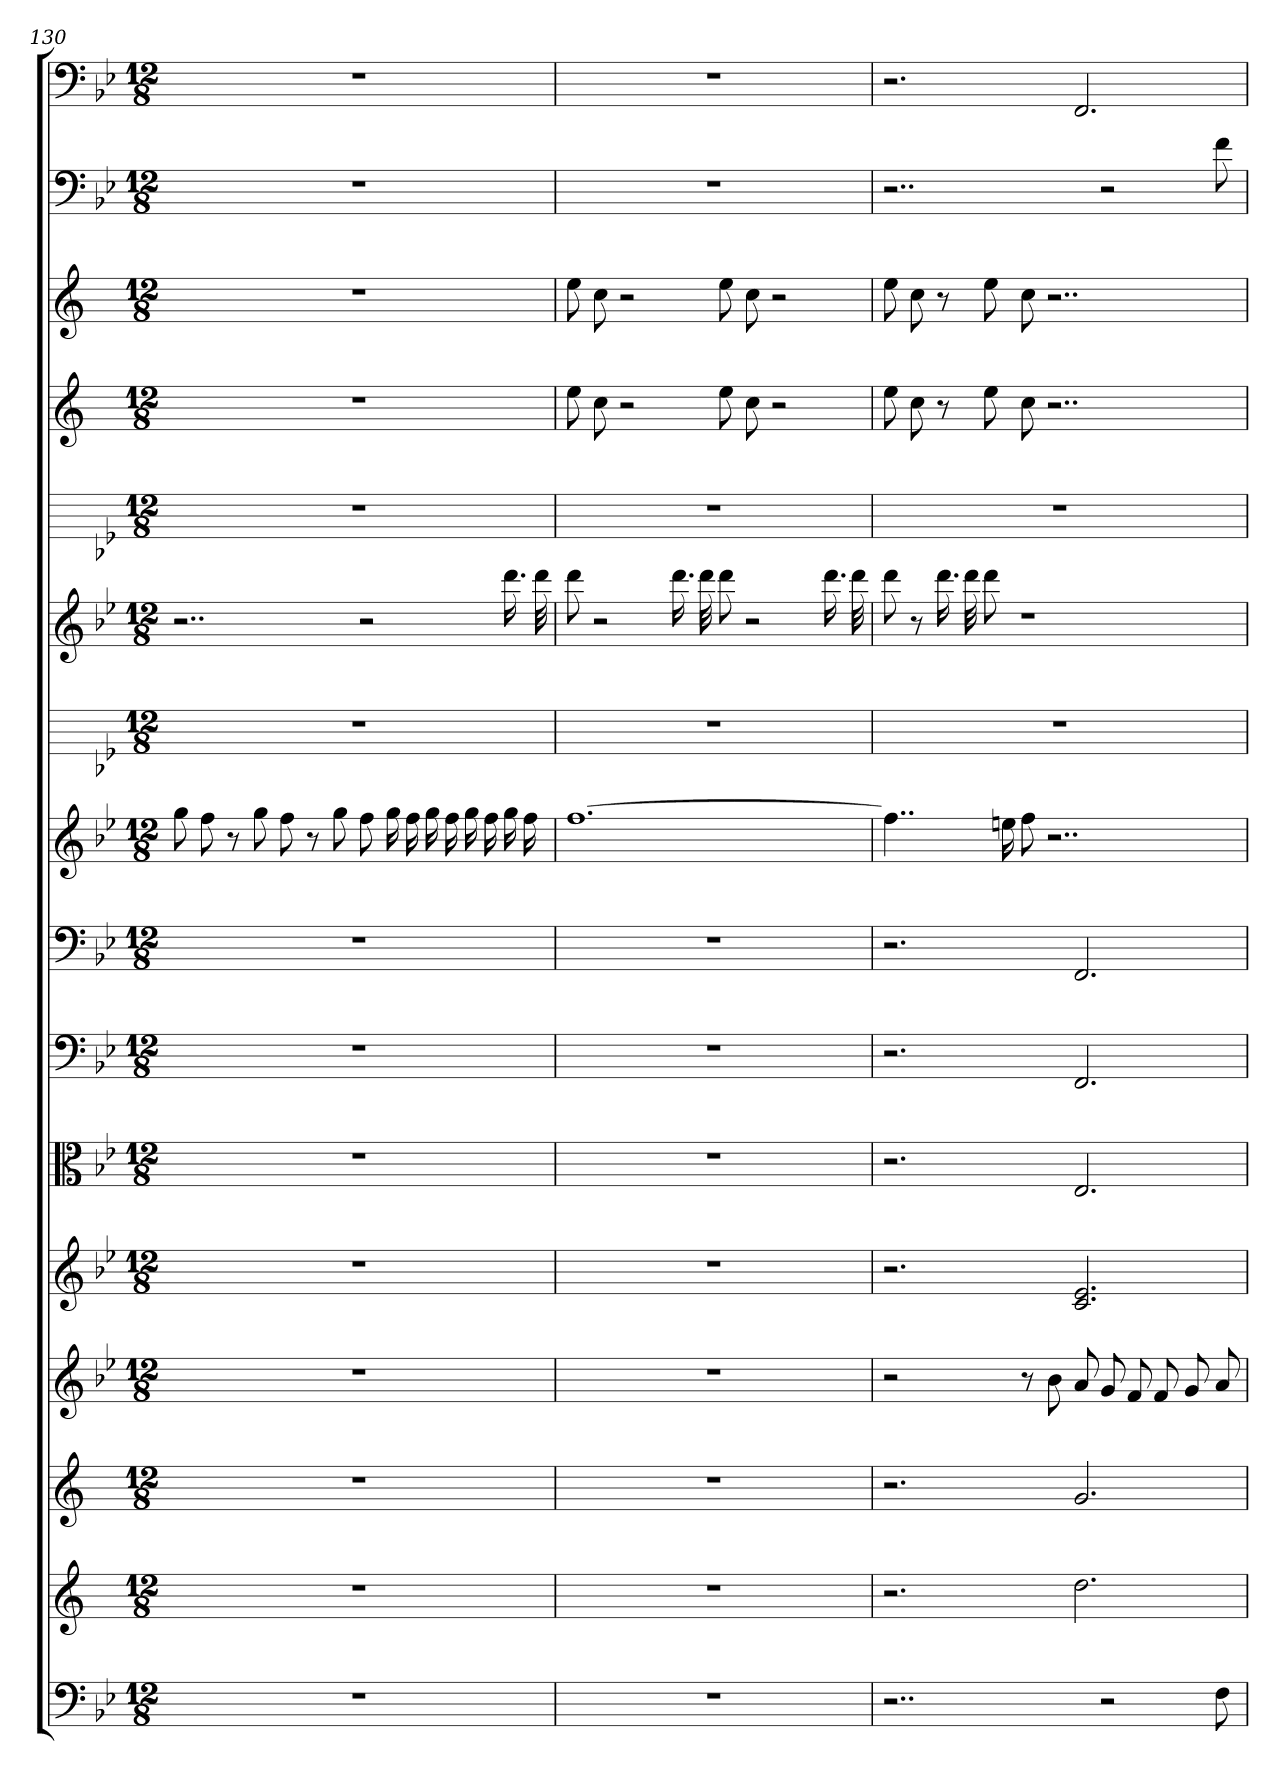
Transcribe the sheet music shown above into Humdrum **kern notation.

**kern	**kern	**kern	**kern	**kern	**kern	**kern	**kern	**kern	**kern	**kern	**kern	**kern	**kern	**kern	**kern
*part16	*part15	*part14	*part13	*part12	*part11	*part10	*part9	*part8	*part7	*part6	*part5	*part4	*part3	*part2	*part1
*staff16	*staff15	*staff14	*staff13	*staff12	*staff11	*staff10	*staff9	*staff8	*staff7	*staff6	*staff5	*staff4	*staff3	*staff2	*staff1
*clefF4	*	*	*	*	*clefC3	*clefF4	*clefF4	*	*	*	*	*	*	*clefF4	*clefF4
*k[b-e-]	*k[]	*k[]	*k[b-e-]	*k[b-e-]	*k[b-e-]	*k[b-e-]	*k[b-e-]	*k[b-e-]	*k[b-e-]	*k[b-e-]	*k[b-e-]	*k[]	*k[]	*k[b-e-]	*k[b-e-]
*B-:	*	*	*B-:	*B-:	*B-:	*B-:	*B-:	*B-:	*B-:	*B-:	*B-:	*	*	*B-:	*B-:
*M12/8	*M12/8	*M12/8	*M12/8	*M12/8	*M12/8	*M12/8	*M12/8	*M12/8	*M12/8	*M12/8	*M12/8	*M12/8	*M12/8	*M12/8	*M12/8
=130	=130	=130	=130	=130	=130	=130	=130	=130	=130	=130	=130	=130	=130	=130	=130
1.r	1.r	1.r	1.r	1.r	1.r	1.r	1.r	8gg	1.r	2..r	1.r	1.r	1.r	1.r	1.r
.	.	.	.	.	.	.	.	8ff	.	.	.	.	.	.	.
.	.	.	.	.	.	.	.	8r	.	.	.	.	.	.	.
.	.	.	.	.	.	.	.	8gg	.	.	.	.	.	.	.
.	.	.	.	.	.	.	.	8ff	.	.	.	.	.	.	.
.	.	.	.	.	.	.	.	8r	.	.	.	.	.	.	.
.	.	.	.	.	.	.	.	8gg	.	.	.	.	.	.	.
.	.	.	.	.	.	.	.	8ff	.	2r	.	.	.	.	.
.	.	.	.	.	.	.	.	16gg	.	.	.	.	.	.	.
.	.	.	.	.	.	.	.	16ff	.	.	.	.	.	.	.
.	.	.	.	.	.	.	.	16gg	.	.	.	.	.	.	.
.	.	.	.	.	.	.	.	16ff	.	.	.	.	.	.	.
.	.	.	.	.	.	.	.	16gg	.	.	.	.	.	.	.
.	.	.	.	.	.	.	.	16ff	.	.	.	.	.	.	.
.	.	.	.	.	.	.	.	16gg	.	16.ddd	.	.	.	.	.
.	.	.	.	.	.	.	.	16ff	.	.	.	.	.	.	.
.	.	.	.	.	.	.	.	.	.	32ddd	.	.	.	.	.
=131	=131	=131	=131	=131	=131	=131	=131	=131	=131	=131	=131	=131	=131	=131	=131
1.r	1.r	1.r	1.r	1.r	1.r	1.r	1.r	[1.ff	1.r	8ddd	1.r	8ee	8ee	1.r	1.r
.	.	.	.	.	.	.	.	.	.	2r	.	8cc	8cc	.	.
.	.	.	.	.	.	.	.	.	.	.	.	2r	2r	.	.
.	.	.	.	.	.	.	.	.	.	16.ddd	.	.	.	.	.
.	.	.	.	.	.	.	.	.	.	32ddd	.	.	.	.	.
.	.	.	.	.	.	.	.	.	.	8ddd	.	8ee	8ee	.	.
.	.	.	.	.	.	.	.	.	.	2r	.	8cc	8cc	.	.
.	.	.	.	.	.	.	.	.	.	.	.	2r	2r	.	.
.	.	.	.	.	.	.	.	.	.	16.ddd	.	.	.	.	.
.	.	.	.	.	.	.	.	.	.	32ddd	.	.	.	.	.
=132	=132	=132	=132	=132	=132	=132	=132	=132	=132	=132	=132	=132	=132	=132	=132
2..r	2.r	2.r	2r	2.r	2.r	2.r	2.r	4..ff]	1.r	8ddd	1.r	8ee	8ee	2..r	2.r
.	.	.	.	.	.	.	.	.	.	8r	.	8cc	8cc	.	.
.	.	.	.	.	.	.	.	.	.	16.ddd	.	8r	8r	.	.
.	.	.	.	.	.	.	.	.	.	32ddd	.	.	.	.	.
.	.	.	.	.	.	.	.	.	.	8ddd	.	8ee	8ee	.	.
.	.	.	.	.	.	.	.	16een	.	.	.	.	.	.	.
.	.	.	8r	.	.	.	.	8ff	.	1r	.	8cc	8cc	.	.
.	.	.	8b-	.	.	.	.	2..r	.	.	.	2..r	2..r	.	.
.	2.dd	2.g	8a	2.c 2.e-	2.E-	2.FF	2.FF	.	.	.	.	.	.	.	2.FF
2r	.	.	8g	.	.	.	.	.	.	.	.	.	.	2r	.
.	.	.	8f	.	.	.	.	.	.	.	.	.	.	.	.
.	.	.	8f	.	.	.	.	.	.	.	.	.	.	.	.
.	.	.	8g	.	.	.	.	.	.	.	.	.	.	.	.
8F	.	.	8a	.	.	.	.	.	.	.	.	.	.	8f	.
=	=	=	=	=	=	=	=	=	=	=	=	=	=	=	=
*-	*-	*-	*-	*-	*-	*-	*-	*-	*-	*-	*-	*-	*-	*-	*-
